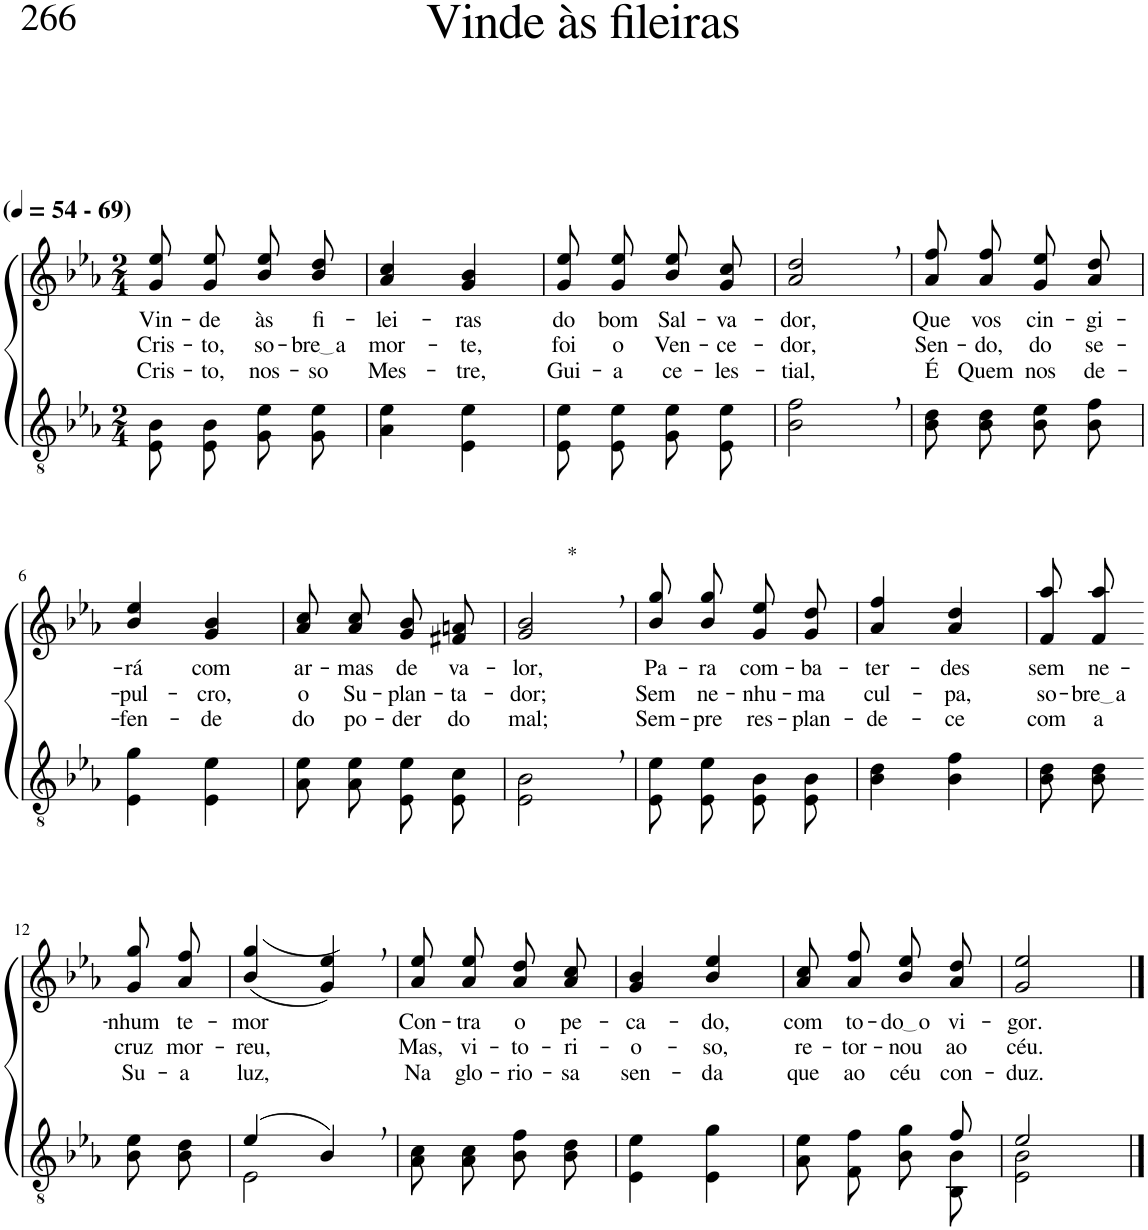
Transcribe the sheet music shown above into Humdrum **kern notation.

**kern	**kern	**text	**text	**text
*part2	*part1	*part1	*part1	*part1
*staff2	*staff1	*staff1	*staff1	*staff1
*I"Parte III e IV	*I"Parte I e II	*	*	*
*clefGv2	*clefG2	*	*	*
*Trd3c5	*Trd3c5	*	*	*
*k[b-e-a-]	*k[b-e-a-]	*	*	*
*M2/4	*M2/4	*	*	*
*MM54	*MM54	*	*	*
=1	=1	=1	=1	=1
!	!LO:TX:a:B:t=(	!	!	!
!	!LO:TX:a:B:t=- 69)	!	!	!
!	!	!LO:LY:b	!LO:LY:b	!LO:LY:b
8E-/ 8B-/L	8g\ 8ee-\L	Vin-	Cris-	Cris-
!	!	!LO:LY:b	!LO:LY:b	!LO:LY:b
8E-/ 8B-/J	8g\ 8ee-\J	-de	-to,	-to,
!	!	!LO:LY:b	!LO:LY:b	!LO:LY:b
8G\ 8e-\L	8b-\ 8ee-\L	às	so-	nos-
!	!	!LO:LY:b	!LO:LY:b	!LO:LY:b
8G\ 8e-\J	8b-\ 8dd\J	fi-	bre a	-so
=2	=2	=2	=2	=2
!	!	!LO:LY:b	!LO:LY:b	!LO:LY:b
4A-\ 4e-\	4a-/ 4cc/	-lei-	mor-	Mes-
!	!	!LO:LY:b	!LO:LY:b	!LO:LY:b
4E-\ 4e-\	4g/ 4b-/	-ras	-te,	-tre,
=3	=3	=3	=3	=3
!	!	!LO:LY:b	!LO:LY:b	!LO:LY:b
8E-/ 8e-/L	8g\ 8ee-\L	do	foi	Gui-
!	!	!LO:LY:b	!LO:LY:b	!LO:LY:b
8E-/ 8e-/J	8g\ 8ee-\J	bom	o	-a
!	!	!LO:LY:b	!LO:LY:b	!LO:LY:b
8G\ 8e-\L	8b-\ 8ee-\L	Sal-	Ven-	ce-
!	!	!LO:LY:b	!LO:LY:b	!LO:LY:b
8E-\ 8e-\J	8g\ 8cc\J	-va-	-ce-	-les-
=4	=4	=4	=4	=4
!	!	!LO:LY:b	!LO:LY:b	!LO:LY:b
2B-\, 2f\,	2a-/, 2dd/,	-dor,	-dor,	-tial,
=5	=5	=5	=5	=5
!	!	!LO:LY:b	!LO:LY:b	!LO:LY:b
8B-\ 8d\L	8a-\ 8ff\L	Que	Sen-	É
!	!	!LO:LY:b	!LO:LY:b	!LO:LY:b
8B-\ 8d\J	8a-\ 8ff\J	vos	-do,	Quem
!	!	!LO:LY:b	!LO:LY:b	!LO:LY:b
8B-\ 8e-\L	8g\ 8ee-\L	cin-	do	nos
!	!	!LO:LY:b	!LO:LY:b	!LO:LY:b
8B-\ 8f\J	8a-\ 8dd\J	-gi-	se-	de-
!!LO:LB:g=z
=6	=6	=6	=6	=6
!	!	!LO:LY:b	!LO:LY:b	!LO:LY:b
4E-\ 4g\	4b-/ 4ee-/	-rá	-pul-	-fen-
!	!	!LO:LY:b	!LO:LY:b	!LO:LY:b
4E-\ 4e-\	4g/ 4b-/	com	-cro,	-de
=7	=7	=7	=7	=7
!	!	!LO:LY:b	!LO:LY:b	!LO:LY:b
8A-\ 8e-\L	8a-\ 8cc\L	ar-	o	do
!	!	!LO:LY:b	!LO:LY:b	!LO:LY:b
8A-\ 8e-\J	8a-\ 8cc\J	-mas	Su-	po-
!	!	!LO:LY:b	!LO:LY:b	!LO:LY:b
8E-/ 8e-/L	8g/ 8b-/L	de	-plan-	-der
!	!	!LO:LY:b	!LO:LY:b	!LO:LY:b
8E-/ 8c/J	8f#X/ 8an/J	va-	-ta-	do
=8	=8	=8	=8	=8
!	!LO:TX:a:t=*	!	!	!
!	!	!LO:LY:b	!LO:LY:b	!LO:LY:b
2E-\, 2B-\,	2g/, 2b-/,	-lor,	-dor;	mal;
=9	=9	=9	=9	=9
!	!	!LO:LY:b	!LO:LY:b	!LO:LY:b
8E-/ 8e-/L	8b-\ 8gg\L	Pa-	Sem	Sem-
!	!	!LO:LY:b	!LO:LY:b	!LO:LY:b
8E-/ 8e-/J	8b-\ 8gg\J	-ra	ne-	-pre
!	!	!LO:LY:b	!LO:LY:b	!LO:LY:b
8E-/ 8B-/L	8g\ 8ee-\L	com-	-nhu-	res-
!	!	!LO:LY:b	!LO:LY:b	!LO:LY:b
8E-/ 8B-/J	8g\ 8dd\J	-ba-	-ma	-plan-
=10	=10	=10	=10	=10
!	!	!LO:LY:b	!LO:LY:b	!LO:LY:b
4B-\ 4d\	4a-/ 4ff/	-ter-	cul-	-de-
!	!	!LO:LY:b	!LO:LY:b	!LO:LY:b
4B-\ 4f\	4a-/ 4dd/	-des	-pa,	-ce
=11	=11	=11	=11	=11
!	!	!LO:LY:b	!LO:LY:b	!LO:LY:b
8B-\ 8d\L	8f\ 8aa-\L	sem	so-	com
!	!	!LO:LY:b	!LO:LY:b	!LO:LY:b
8B-\ 8d\J	8f\ 8aa-\J	ne-	bre a	a
!!LO:LB:g=z
=12-	=12-	=12-	=12-	=12-
!	!	!LO:LY:b	!LO:LY:b	!LO:LY:b
8B-\ 8e-\L	8g\ 8gg\L	-nhum	cruz	Su-
!	!	!LO:LY:b	!LO:LY:b	!LO:LY:b
8B-\ 8d\J	8a-\ 8ff\J	te-	mor-	-a
=13	=13	=13	=13	=13
*^	*	*	*	*
!	!	!	!LO:LY:b	!LO:LY:b	!LO:LY:b
(4e-/	2E-\	((4b-/ 4gg/	-mor	-reu,	luz,
4B-,/)	.	4g/, 4ee-/,))	.	.	.
*v	*v	*	*	*	*
=14	=14	=14	=14	=14
!	!	!LO:LY:b	!LO:LY:b	!LO:LY:b
8A-\ 8c\L	8a-\ 8ee-\L	Con-	Mas,	Na
!	!	!LO:LY:b	!LO:LY:b	!LO:LY:b
8A-\ 8c\J	8a-\ 8ee-\J	-tra	vi-	glo-
!	!	!LO:LY:b	!LO:LY:b	!LO:LY:b
8B-\ 8f\L	8a-\ 8dd\L	o	-to-	-rio-
!	!	!LO:LY:b	!LO:LY:b	!LO:LY:b
8B-\ 8d\J	8a-\ 8cc\J	pe-	-ri-	-sa
=15	=15	=15	=15	=15
!	!	!LO:LY:b	!LO:LY:b	!LO:LY:b
4E-\ 4e-\	4g/ 4b-/	-ca-	-o-	sen-
!	!	!LO:LY:b	!LO:LY:b	!LO:LY:b
4E-\ 4g\	4b-/ 4ee-/	-do,	-so,	-da
=16	=16	=16	=16	=16
*^	*	*	*	*
!	!	!	!LO:LY:b	!LO:LY:b	!LO:LY:b
4.ryy	8A-\ 8e-\L	8a-\ 8cc\L	com	re-	que
!	!	!	!LO:LY:b	!LO:LY:b	!LO:LY:b
.	8F\ 8f\J	8a-\ 8ff\J	to-	-tor-	ao
!	!	!	!LO:LY:b	!LO:LY:b	!LO:LY:b
.	8B-\ 8g\L	8b-\ 8ee-\L	do o	-nou	céu
!	!	!	!LO:LY:b	!LO:LY:b	!LO:LY:b
8f/	8BB-\ 8B-\J	8a-\ 8dd\J	vi-	ao	con-
=17	=17	=17	=17	=17	=17
!	!	!	!LO:LY:b	!LO:LY:b	!LO:LY:b
2e-/	2E-\ 2B-\	2g/ 2ee-/	-gor.	céu.	-duz.
*v	*v	*	*	*	*
==	==	==	==	==
*-	*-	*-	*-	*-
